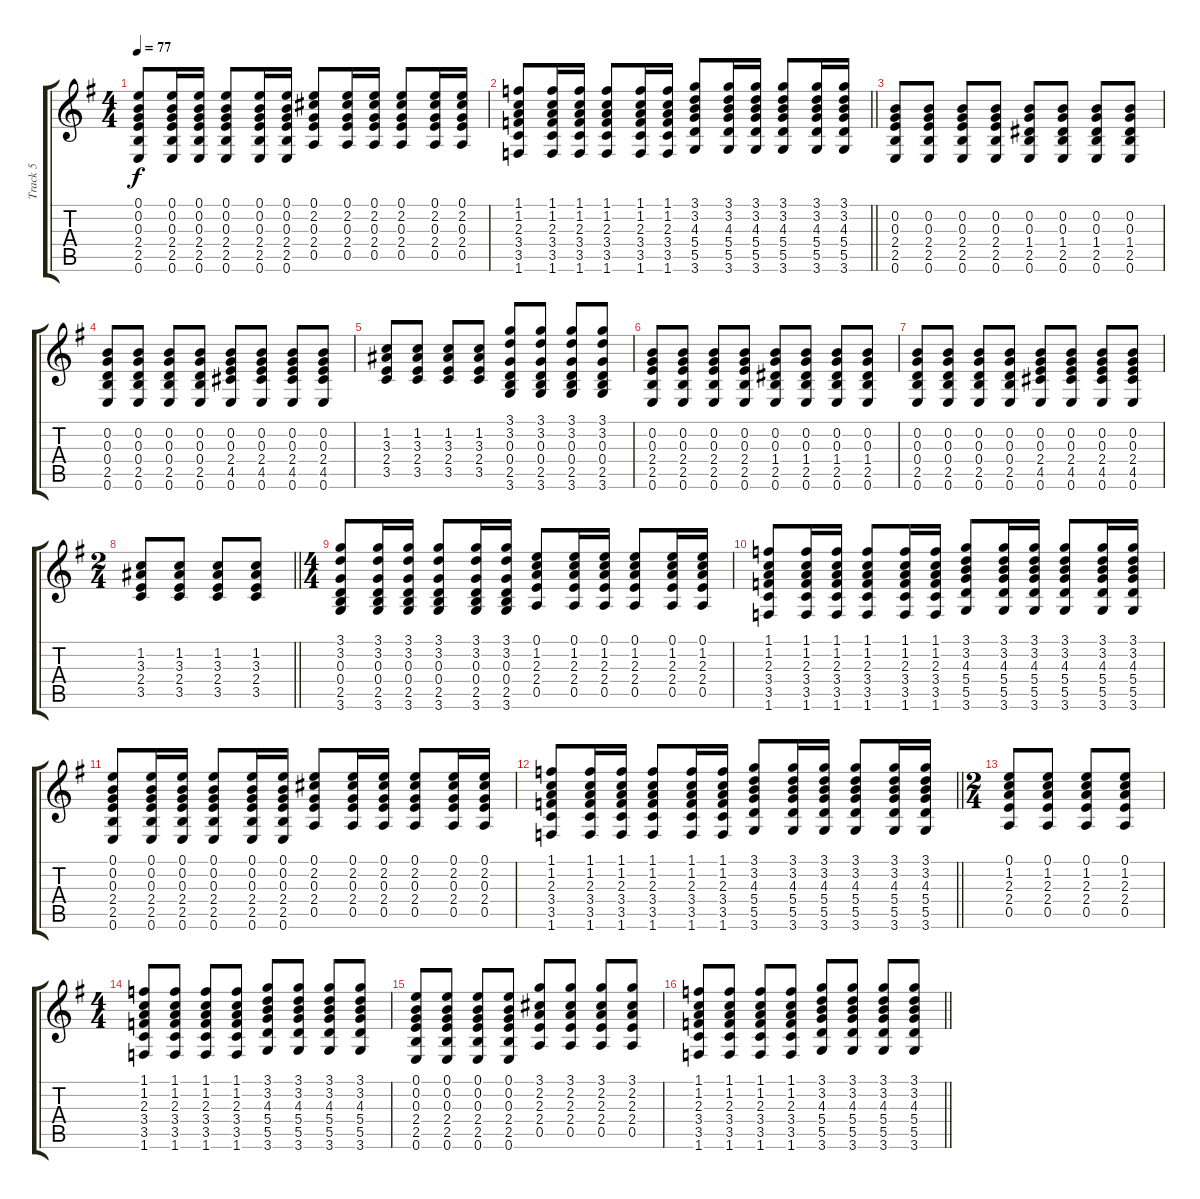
\track ("Track 5" "Track 5") {instrument acousticguitarsteel}
\staff {score tabs}
\tuning (E4 B3 G3 D3 A2 E2) {hide}
\ts (4 4)
\tempo 77
\clef g2
\ks g
(0.1 0.2 0.3 2.4 2.5 0.6).8{dy f} (0.1 0.2 0.3 2.4 2.5 0.6).16 (0.1 0.2 0.3 2.4 2.5 0.6).16 (0.1 0.2 0.3 2.4 2.5 0.6).8 (0.1 0.2 0.3 2.4 2.5 0.6).16 (0.1 0.2 0.3 2.4 2.5 0.6).16 (0.1 2.2 0.3 2.4 0.5).8 (0.1 2.2 0.3 2.4 0.5).16 (0.1 2.2 0.3 2.4 0.5).16 (0.1 2.2 0.3 2.4 0.5).8 (0.1 2.2 0.3 2.4 0.5).16 (0.1 2.2 0.3 2.4 0.5).16 |
\barLineRight lightlight
(1.1 1.2 2.3 3.4 3.5 1.6).8 (1.1 1.2 2.3 3.4 3.5 1.6).16 (1.1 1.2 2.3 3.4 3.5 1.6).16 (1.1 1.2 2.3 3.4 3.5 1.6).8 (1.1 1.2 2.3 3.4 3.5 1.6).16 (1.1 1.2 2.3 3.4 3.5 1.6).16 (3.1 3.2 4.3 5.4 5.5 3.6).8 (3.1 3.2 4.3 5.4 5.5 3.6).16 (3.1 3.2 4.3 5.4 5.5 3.6).16 (3.1 3.2 4.3 5.4 5.5 3.6).8 (3.1 3.2 4.3 5.4 5.5 3.6).16 (3.1 3.2 4.3 5.4 5.5 3.6).16 |
(0.2 0.3 2.4 2.5 0.6).8 (0.2 0.3 2.4 2.5 0.6).8 (0.2 0.3 2.4 2.5 0.6).8 (0.2 0.3 2.4 2.5 0.6).8 (0.2 0.3 1.4 2.5 0.6).8 (0.2 0.3 1.4 2.5 0.6).8 (0.2 0.3 1.4 2.5 0.6).8 (0.2 0.3 1.4 2.5 0.6).8 |
(0.2 0.3 0.4 2.5 0.6).8 (0.2 0.3 0.4 2.5 0.6).8 (0.2 0.3 0.4 2.5 0.6).8 (0.2 0.3 0.4 2.5 0.6).8 (0.2 0.3 2.4 4.5 0.6).8 (0.2 0.3 2.4 4.5 0.6).8 (0.2 0.3 2.4 4.5 0.6).8 (0.2 0.3 2.4 4.5 0.6).8 |
(1.2 3.3 2.4 3.5).8 (1.2 3.3 2.4 3.5).8 (1.2 3.3 2.4 3.5).8 (1.2 3.3 2.4 3.5).8 (3.1 3.2 0.3 0.4 2.5 3.6).8 (3.1 3.2 0.3 0.4 2.5 3.6).8 (3.1 3.2 0.3 0.4 2.5 3.6).8 (3.1 3.2 0.3 0.4 2.5 3.6).8 |
(0.2 0.3 2.4 2.5 0.6).8 (0.2 0.3 2.4 2.5 0.6).8 (0.2 0.3 2.4 2.5 0.6).8 (0.2 0.3 2.4 2.5 0.6).8 (0.2 0.3 1.4 2.5 0.6).8 (0.2 0.3 1.4 2.5 0.6).8 (0.2 0.3 1.4 2.5 0.6).8 (0.2 0.3 1.4 2.5 0.6).8 |
(0.2 0.3 0.4 2.5 0.6).8 (0.2 0.3 0.4 2.5 0.6).8 (0.2 0.3 0.4 2.5 0.6).8 (0.2 0.3 0.4 2.5 0.6).8 (0.2 0.3 2.4 4.5 0.6).8 (0.2 0.3 2.4 4.5 0.6).8 (0.2 0.3 2.4 4.5 0.6).8 (0.2 0.3 2.4 4.5 0.6).8 |
\ts (2 4)
\barLineRight lightlight
(1.2 3.3 2.4 3.5).8 (1.2 3.3 2.4 3.5).8 (1.2 3.3 2.4 3.5).8 (1.2 3.3 2.4 3.5).8 |
\ts (4 4)
(3.1 3.2 0.3 0.4 2.5 3.6).8 (3.1 3.2 0.3 0.4 2.5 3.6).16 (3.1 3.2 0.3 0.4 2.5 3.6).16 (3.1 3.2 0.3 0.4 2.5 3.6).8 (3.1 3.2 0.3 0.4 2.5 3.6).16 (3.1 3.2 0.3 0.4 2.5 3.6).16 (0.1 1.2 2.3 2.4 0.5).8 (0.1 1.2 2.3 2.4 0.5).16 (0.1 1.2 2.3 2.4 0.5).16 (0.1 1.2 2.3 2.4 0.5).8 (0.1 1.2 2.3 2.4 0.5).16 (0.1 1.2 2.3 2.4 0.5).16 |
(1.1 1.2 2.3 3.4 3.5 1.6).8 (1.1 1.2 2.3 3.4 3.5 1.6).16 (1.1 1.2 2.3 3.4 3.5 1.6).16 (1.1 1.2 2.3 3.4 3.5 1.6).8 (1.1 1.2 2.3 3.4 3.5 1.6).16 (1.1 1.2 2.3 3.4 3.5 1.6).16 (3.1 3.2 4.3 5.4 5.5 3.6).8 (3.1 3.2 4.3 5.4 5.5 3.6).16 (3.1 3.2 4.3 5.4 5.5 3.6).16 (3.1 3.2 4.3 5.4 5.5 3.6).8 (3.1 3.2 4.3 5.4 5.5 3.6).16 (3.1 3.2 4.3 5.4 5.5 3.6).16 |
(0.1 0.2 0.3 2.4 2.5 0.6).8 (0.1 0.2 0.3 2.4 2.5 0.6).16 (0.1 0.2 0.3 2.4 2.5 0.6).16 (0.1 0.2 0.3 2.4 2.5 0.6).8 (0.1 0.2 0.3 2.4 2.5 0.6).16 (0.1 0.2 0.3 2.4 2.5 0.6).16 (0.1 2.2 0.3 2.4 0.5).8 (0.1 2.2 0.3 2.4 0.5).16 (0.1 2.2 0.3 2.4 0.5).16 (0.1 2.2 0.3 2.4 0.5).8 (0.1 2.2 0.3 2.4 0.5).16 (0.1 2.2 0.3 2.4 0.5).16 |
\barLineRight lightlight
(1.1 1.2 2.3 3.4 3.5 1.6).8 (1.1 1.2 2.3 3.4 3.5 1.6).16 (1.1 1.2 2.3 3.4 3.5 1.6).16 (1.1 1.2 2.3 3.4 3.5 1.6).8 (1.1 1.2 2.3 3.4 3.5 1.6).16 (1.1 1.2 2.3 3.4 3.5 1.6).16 (3.1 3.2 4.3 5.4 5.5 3.6).8 (3.1 3.2 4.3 5.4 5.5 3.6).16 (3.1 3.2 4.3 5.4 5.5 3.6).16 (3.1 3.2 4.3 5.4 5.5 3.6).8 (3.1 3.2 4.3 5.4 5.5 3.6).16 (3.1 3.2 4.3 5.4 5.5 3.6).16 |
\ts (2 4)
(0.1 1.2 2.3 2.4 0.5).8 (0.1 1.2 2.3 2.4 0.5).8 (0.1 1.2 2.3 2.4 0.5).8 (0.1 1.2 2.3 2.4 0.5).8 |
\ts (4 4)
(1.1 1.2 2.3 3.4 3.5 1.6).8 (1.1 1.2 2.3 3.4 3.5 1.6).8 (1.1 1.2 2.3 3.4 3.5 1.6).8 (1.1 1.2 2.3 3.4 3.5 1.6).8 (3.1 3.2 4.3 5.4 5.5 3.6).8 (3.1 3.2 4.3 5.4 5.5 3.6).8 (3.1 3.2 4.3 5.4 5.5 3.6).8 (3.1 3.2 4.3 5.4 5.5 3.6).8 |
(0.1 0.2 0.3 2.4 2.5 0.6).8 (0.1 0.2 0.3 2.4 2.5 0.6).8 (0.1 0.2 0.3 2.4 2.5 0.6).8 (0.1 0.2 0.3 2.4 2.5 0.6).8 (3.1 2.2 2.3 2.4 0.5).8 (3.1 2.2 2.3 2.4 0.5).8 (3.1 2.2 2.3 2.4 0.5).8 (3.1 2.2 2.3 2.4 0.5).8 |
\barLineRight lightlight
(1.1 1.2 2.3 3.4 3.5 1.6).8 (1.1 1.2 2.3 3.4 3.5 1.6).8 (1.1 1.2 2.3 3.4 3.5 1.6).8 (1.1 1.2 2.3 3.4 3.5 1.6).8 (3.1 3.2 4.3 5.4 5.5 3.6).8 (3.1 3.2 4.3 5.4 5.5 3.6).8 (3.1 3.2 4.3 5.4 5.5 3.6).8 (3.1 3.2 4.3 5.4 5.5 3.6).8
